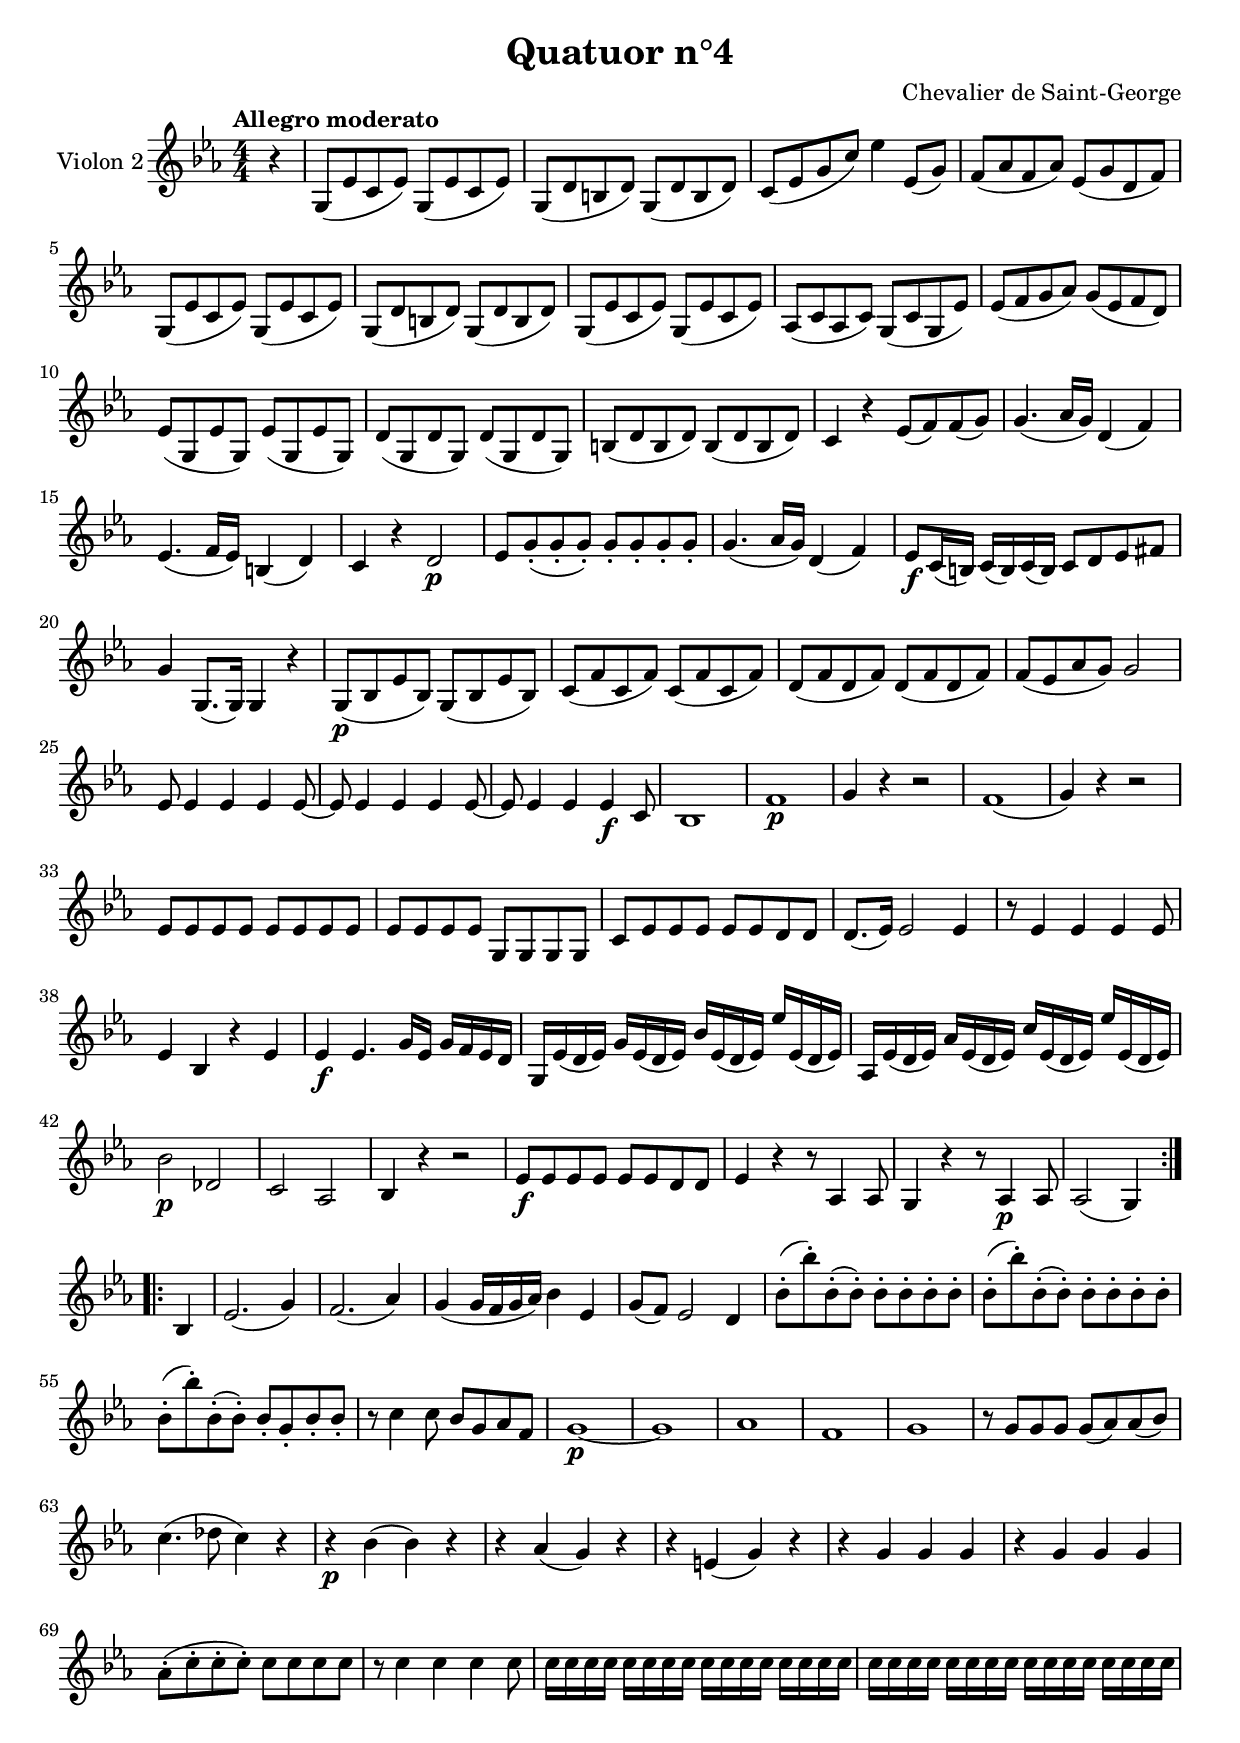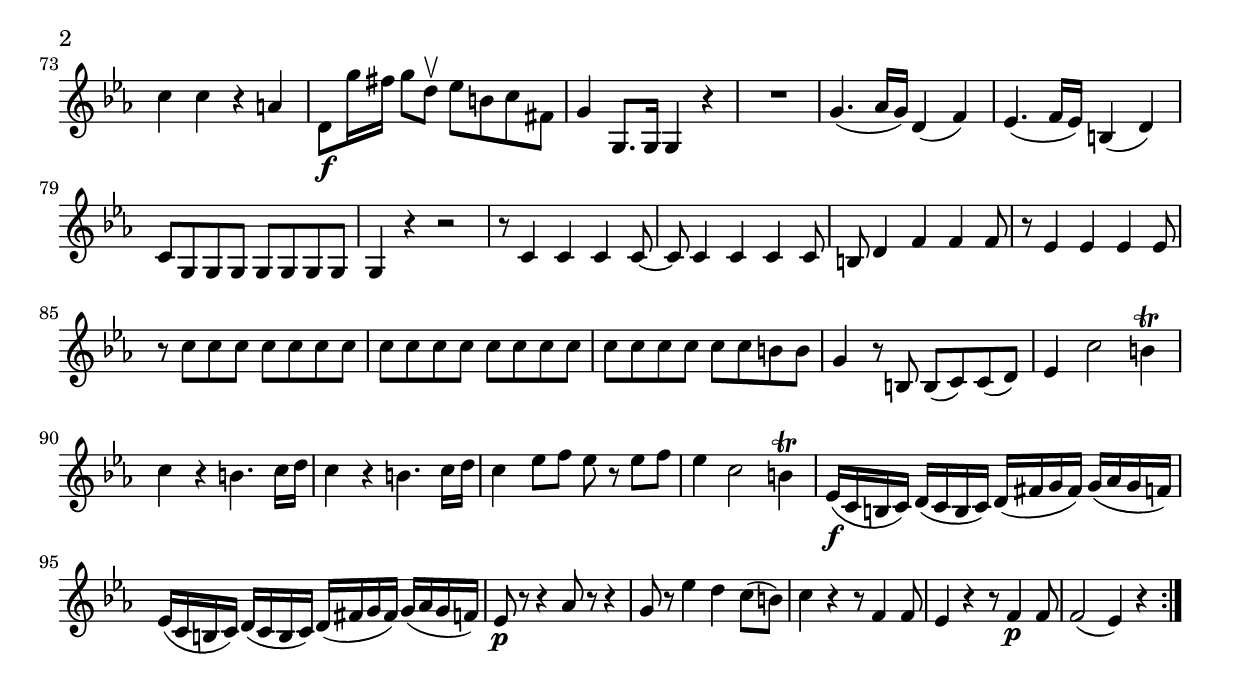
\version "2.14.2"

\include "util.ly"
\version "2.14.2"

% notes de la partie violon 2


violinIIMI = \relative c'
{
  \repeat volta 2 
  {
    \partial 4 r4 | %m0
    g8( ef' c ef)  g,( ef' c ef) |
    g,( d' b d)  g,( d' b d) |
    c( ef g c) ef4 ef,8( g) |
    f( af f af) ef( g d f) |
    g,( ef' c ef)  g,( ef' c ef) | %m5
    g,( d' b d)  g,( d' b d) |
    g,( ef' c ef)  g,( ef' c ef) |
    af,( c af c) g( c g ef') |
    ef( f g af) g( ef f d) |
    ef( g, ef' g,) ef'( g, ef' g,) | %m10
    d'( g, d' g,) d'( g, d' g,) |
    b( d b d) b( d b d) |
    c4 r ef8( f) f( g) |
    g4.( af16 g) d4( f) |
    ef4.( f16 ef) b4( d) | %m15
    c r d2\p |
    ef8 g-.( g-. g-.) g-. g-. g-. g-. |
    g4.( af16 g) d4( f) |
    ef8\f c16( b) c( b) c( b) c8 d ef fs |
    g4 g,8.( g16) g4 r | %m20
    g8(\p bf ef bf) g( bf ef bf) |
    c( f c f) c( f c f) |
    d( f d f) d( f d f) |
    f( ef af g) g2 |
    ef8 ef4 ef ef ef8 ~ | %m25
    ef8 ef4 ef ef ef8 ~ |
    ef8 ef4 ef ef\f c8 |
    bf1 |  
    f'\p |
    g4 r r2 | %m30
    f1( |
    g4) r r2 |
    ef8 ef ef ef  ef ef ef ef |
    ef ef ef ef g, g g g |
    c ef ef ef  ef ef d d | %m35
    d8.( ef16) ef2 ef4 |
    r8 ef4 ef ef ef8 |
    ef4 bf r ef |
    ef\f ef4. g16 ef g f ef d |
    g, ef'( d ef) g ef( d ef) bf' ef,( d ef) ef' ef,( d ef) | %m40
    af, ef'( d ef) af ef( d ef) c' ef,( d ef) ef' ef,( d ef) |
    bf'2\p df, |
    c af |
    bf4 r r2 |
    ef8\f ef ef ef  ef ef d d | %m45
    ef4 r r8 af,4 af8 |
    g4 r r8 af4\p af8 |
    af2( g4)
  }
  \repeat volta 2 
  {
    bf |
    ef2.( g4) |
    f2.( af4) | %m50
    g4( g16 f g af) bf4 ef, |
    g8( f) ef2 d4 |
    \repeat unfold 3 { bf'8-.( bf'-.) bf,-.( bf-.) }
    \alternative {
      { bf-. bf-. bf-. bf-. }
      { bf-. g-. bf-. bf-. }
    } | %m55
    r8 c4 c8 bf g af f |
    g1\p ~ |
    g |
    af |
    f | %m60
    g |
    r8 g g g g( af) af( bf) |
    c4.( df8 c4) r |
    r\p bf( bf) r |
    r af( g) r | %m65
    r e( g) r |
    \repeat unfold 2 { r g g g | }
    af8-.( c-. c-. c-.) c c c c |
    r8 c4 c c c8 | %m70
    \repeat unfold 8 { c16 c c c }
    c4 c r a |
    d,8\f g'16 fs g8 d\upbow ef b c fs, |
    g4 g,8. g16 g4 r | %m75
    R1 |
    g'4.( af16 g) d4( f) |
    ef4.( f16 ef) b4( d) |
    c8 g g g  g g g g |
    g4 r r2 | %m80
    r8 c4 c c c8~ |
    c c4 c c c8 |
    b d4 f f f8 |
    r ef4 ef ef ef8 | %m84
    r c' c c
    \repeat unfold 4 { c c c c }
    c c b b |
    g4 r8 b, b( c) c( d) |
    ef4 c'2 b4\trill |
    c r b4. c16 d | %m90
    c4 r b4. c16 d |
    c4 ef8 f ef r ef f |
    ef4 c2 b4\trill |
    ef,16(\f c b c) d( c b c) d( fs g fs) g( af g f) |
    ef( c b c) d( c b c) d( fs g fs) g( af g f) | %m95
    ef8\p r r4 af8 r r4 |
    g8 r ef'4 d c8( b) |
    c4 r r8 f,4 f8 |
    ef4 r r8 f4\p f8 |
    f2( ef4) r | %m100
  }
}


violinIIMII = \relative c''
{

}



\new Staff
\with {instrumentName = "Violon 2"}
{
  \globalI
  \clef treble
  \violinIIMI
}

% 2nd mvt
\new Staff
{
 \globalII
  \clef treble
  \violinIIMII
}
